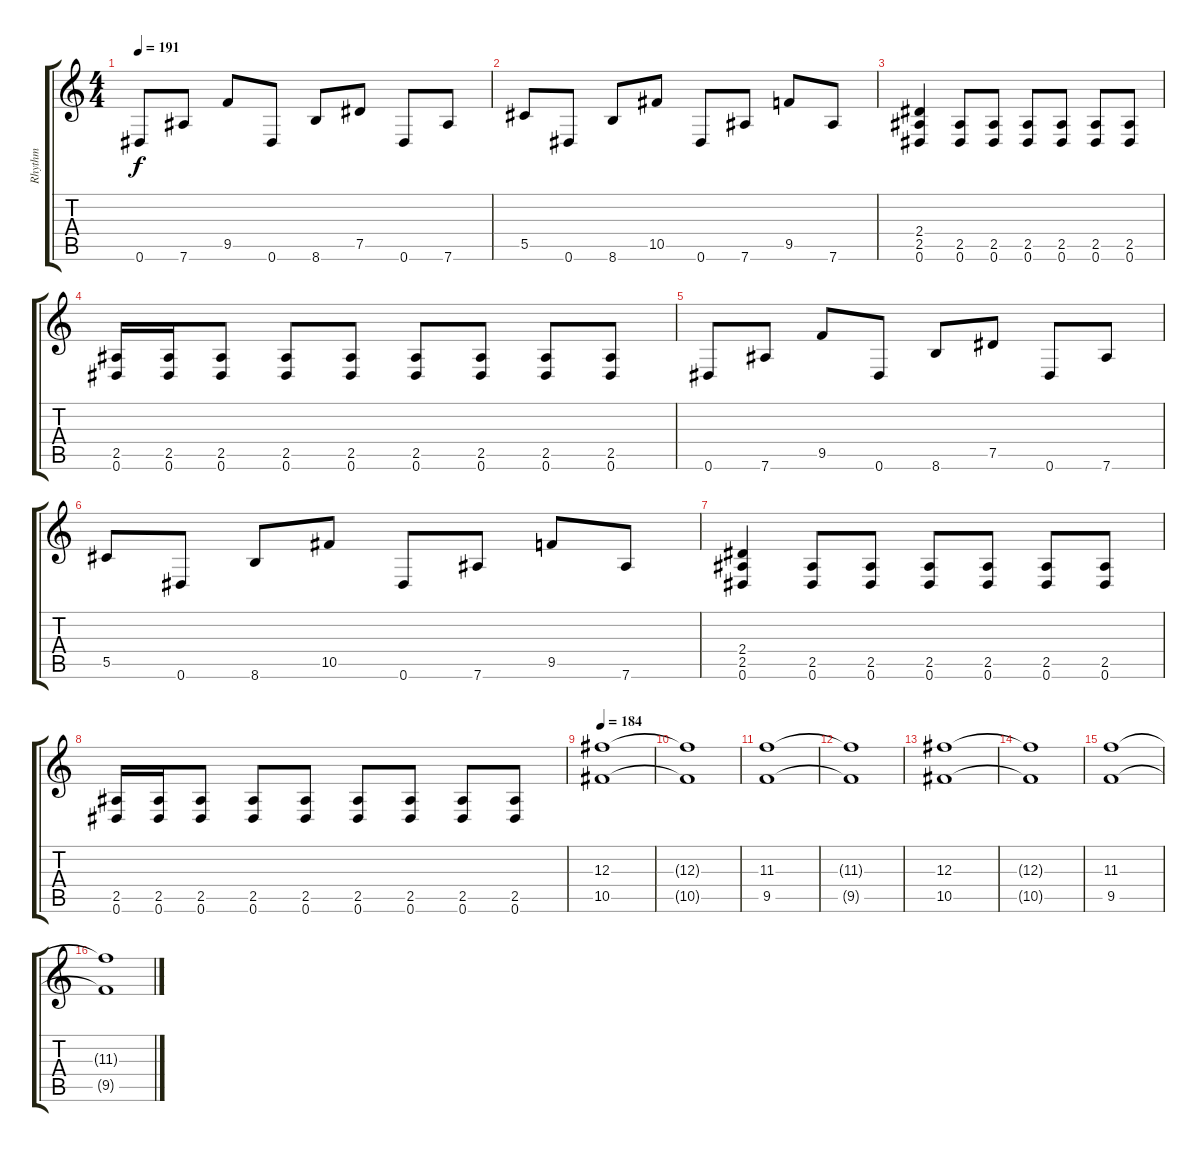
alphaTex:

\track ("Rhythm" "Rhythm") {instrument overdrivenguitar}
\staff {score tabs}
\tuning (Eb4 Bb3 Gb3 Db3 Ab2 Eb2) {hide}
\ts (4 4)
\tempo 191
\clef g2
\ks c
0.6.8{dy f} 7.6.8 9.5.8 0.6.8 8.6.8 7.5.8 0.6.8 7.6.8 |
5.5.8 0.6.8 8.6.8 10.5.8 0.6.8 7.6.8 9.5.8 7.6.8 |
(2.4 2.5 0.6).4 (2.5 0.6).8 (2.5 0.6).8 (2.5 0.6).8 (2.5 0.6).8 (2.5 0.6).8 (2.5 0.6).8 |
(2.5 0.6).16 (2.5 0.6).16 (2.5 0.6).8 (2.5 0.6).8 (2.5 0.6).8 (2.5 0.6).8 (2.5 0.6).8 (2.5 0.6).8 (2.5 0.6).8 |
0.6.8 7.6.8 9.5.8 0.6.8 8.6.8 7.5.8 0.6.8 7.6.8 |
5.5.8 0.6.8 8.6.8 10.5.8 0.6.8 7.6.8 9.5.8 7.6.8 |
(2.4 2.5 0.6).4 (2.5 0.6).8 (2.5 0.6).8 (2.5 0.6).8 (2.5 0.6).8 (2.5 0.6).8 (2.5 0.6).8 |
(2.5 0.6).16 (2.5 0.6).16 (2.5 0.6).8 (2.5 0.6).8 (2.5 0.6).8 (2.5 0.6).8 (2.5 0.6).8 (2.5 0.6).8 (2.5 0.6).8 |
\tempo 184
(12.3 10.5).1 |
(12.3{t} 10.5{t}).1 |
(11.3 9.5).1 |
(11.3{t} 9.5{t}).1 |
(12.3 10.5).1 |
(12.3{t} 10.5{t}).1 |
(11.3 9.5).1 |
(11.3{t} 9.5{t}).1
